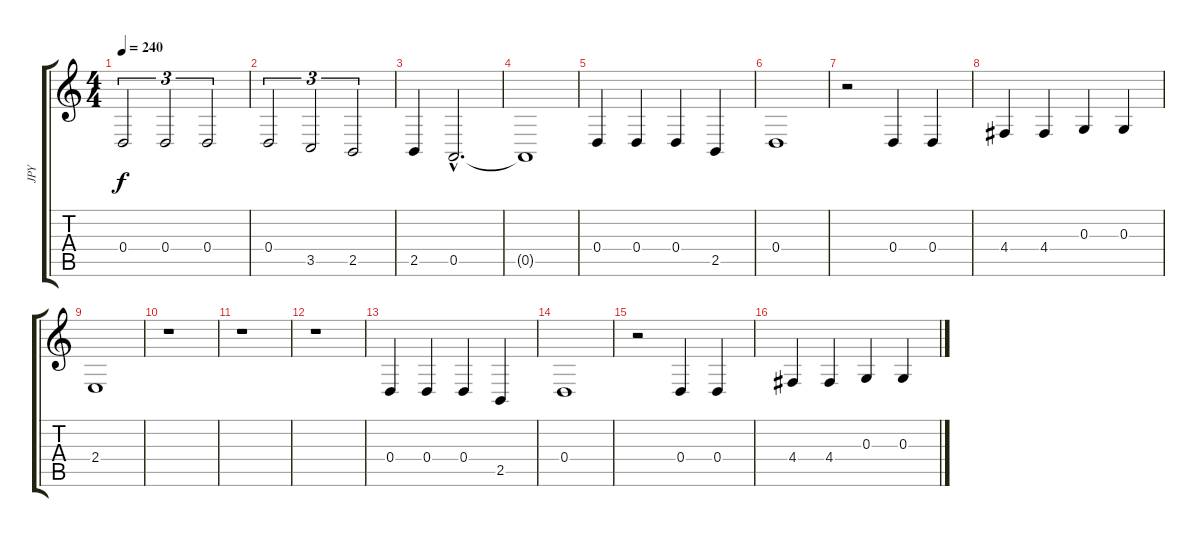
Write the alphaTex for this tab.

\track ("JPY" "JPY") {instrument acousticgrandpiano}
\staff {score tabs}
\tuning (E4 B3 G3 D3 A2 E2) {hide}
\ts (4 4)
\tempo 240
\clef g2
\ks c
0.4.2{tu (3 2) dy f} 0.4.2{tu (3 2)} 0.4.2{tu (3 2)} |
0.4.2{tu (3 2)} 3.5.2{tu (3 2)} 2.5.2{tu (3 2)} |
2.5.4 0.5{hac}.2{d} |
0.5{t}.1 |
0.4.4 0.4.4 0.4.4 2.5.4 |
0.4.1 |
r.2 0.4.4 0.4.4 |
4.4.4 4.4.4 0.3.4 0.3.4 |
2.4.1 |
r.1 |
r.1 |
r.1 |
0.4.4 0.4.4 0.4.4 2.5.4 |
0.4.1 |
r.2 0.4.4 0.4.4 |
4.4.4 4.4.4 0.3.4 0.3.4
